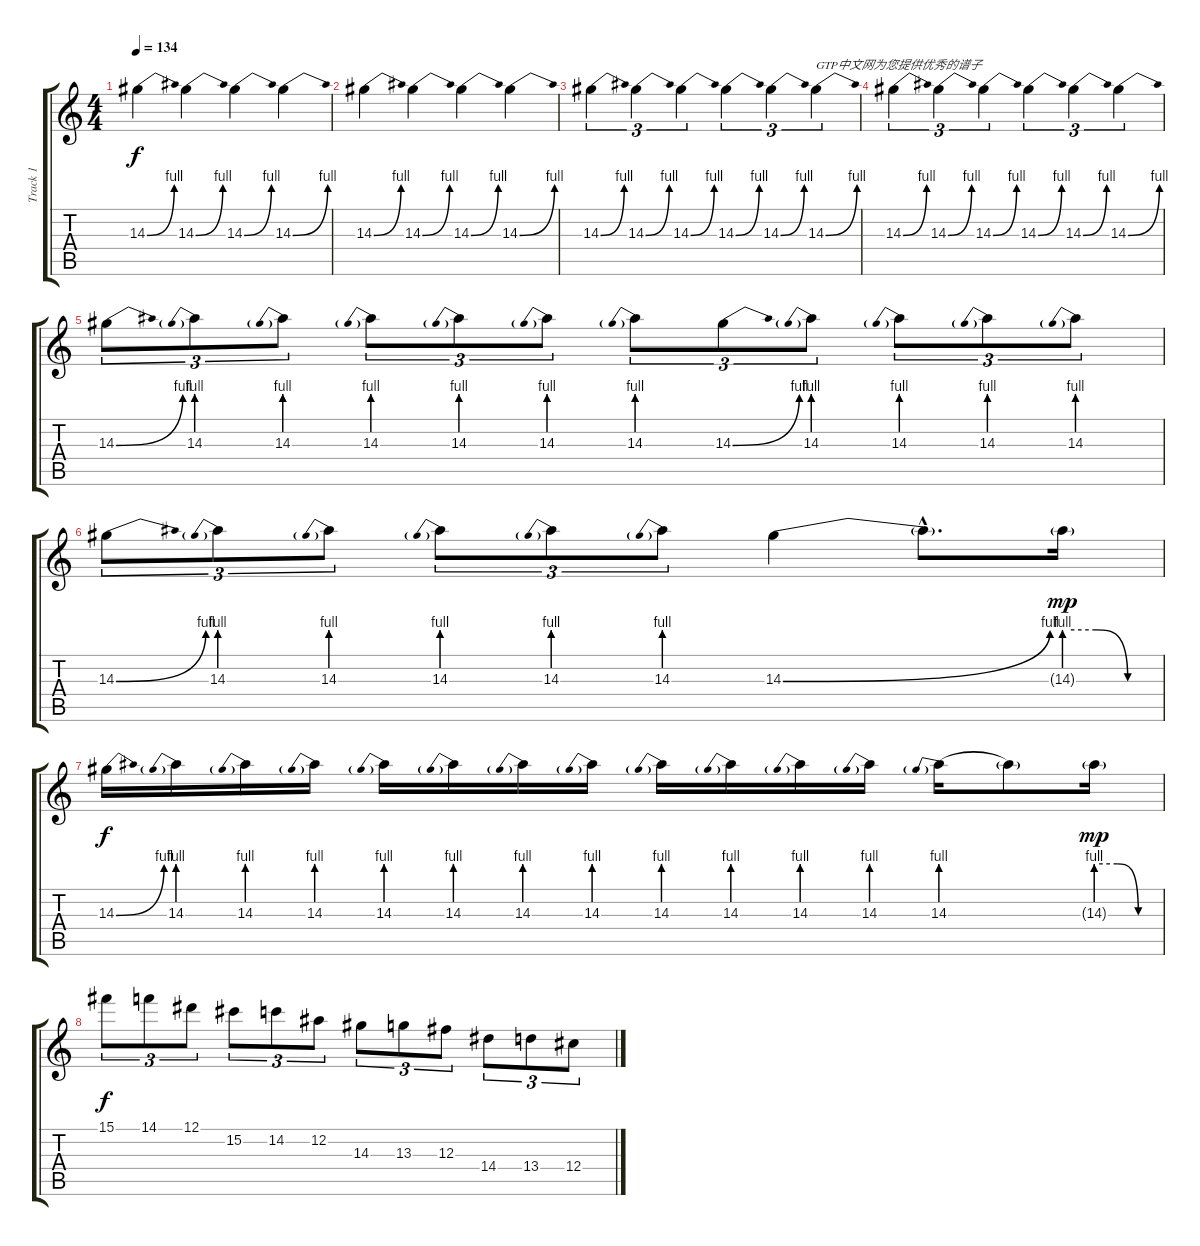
\track ("Track 1" "Track 1") {instrument overdrivenguitar}
\staff {score tabs}
\tuning (Eb4 Bb3 Gb3 Db3 Ab2 Eb2) {hide}
\ts (4 4)
\tempo 134
\clef g2
\ks c
14.3{be (bend 0 0 60 4)}.4{dy f instrument overdrivenguitar} 14.3{be (bend 0 0 60 4)}.4 14.3{be (bend 0 0 60 4)}.4 14.3{be (bend 0 0 60 4)}.4 |
14.3{be (bend 0 0 60 4)}.4 14.3{be (bend 0 0 60 4)}.4 14.3{be (bend 0 0 60 4)}.4 14.3{be (bend 0 0 60 4)}.4 |
14.3{be (bend 0 0 60 4)}.4{tu (3 2)} 14.3{be (bend 0 0 60 4)}.4{tu (3 2)} 14.3{be (bend 0 0 60 4)}.4{tu (3 2)} 14.3{be (bend 0 0 60 4)}.4{tu (3 2)} 14.3{be (bend 0 0 60 4)}.4{tu (3 2)} 14.3{be (bend 0 0 60 4)}.4{tu (3 2) txt "GTP中文网为您提供优秀的谱子"} |
14.3{be (bend 0 0 60 4)}.4{tu (3 2)} 14.3{be (bend 0 0 60 4)}.4{tu (3 2)} 14.3{be (bend 0 0 60 4)}.4{tu (3 2)} 14.3{be (bend 0 0 60 4)}.4{tu (3 2)} 14.3{be (bend 0 0 60 4)}.4{tu (3 2)} 14.3{be (bend 0 0 60 4)}.4{tu (3 2)} |
14.3{be (bend 0 0 60 4)}.8{tu (3 2)} 14.3{be (prebend 0 4 60 4)}.8{tu (3 2)} 14.3{be (prebend 0 4 60 4)}.8{tu (3 2)} 14.3{be (prebend 0 4 60 4)}.8{tu (3 2)} 14.3{be (prebend 0 4 60 4)}.8{tu (3 2)} 14.3{be (prebend 0 4 60 4)}.8{tu (3 2)} 14.3{be (prebend 0 4 60 4)}.8{tu (3 2)} 14.3{be (bend 0 0 60 4)}.8{tu (3 2)} 14.3{be (prebend 0 4 60 4)}.8{tu (3 2)} 14.3{be (prebend 0 4 60 4)}.8{tu (3 2)} 14.3{be (prebend 0 4 60 4)}.8{tu (3 2)} 14.3{be (prebend 0 4 60 4)}.8{tu (3 2)} |
14.3{be (bend 0 0 60 4)}.8{tu (3 2)} 14.3{be (prebend 0 4 60 4)}.8{tu (3 2)} 14.3{be (prebend 0 4 60 4)}.8{tu (3 2)} 14.3{be (prebend 0 4 60 4)}.8{tu (3 2)} 14.3{be (prebend 0 4 60 4)}.8{tu (3 2)} 14.3{be (prebend 0 4 60 4)}.8{tu (3 2)} 14.3{be (bend 0 0 60 4)}.4 14.3{hac t}.8{d} 14.3{be (custom 0 4 20 4 40 0 60 0) g}.16{dy mp} |
14.3{be (bend 0 0 60 4)}.16{dy f} 14.3{be (prebend 0 4 60 4)}.16 14.3{be (prebend 0 4 60 4)}.16 14.3{be (prebend 0 4 60 4)}.16 14.3{be (prebend 0 4 60 4)}.16 14.3{be (prebend 0 4 60 4)}.16 14.3{be (prebend 0 4 60 4)}.16 14.3{be (prebend 0 4 60 4)}.16 14.3{be (prebend 0 4 60 4)}.16 14.3{be (prebend 0 4 60 4)}.16 14.3{be (prebend 0 4 60 4)}.16 14.3{be (prebend 0 4 60 4)}.16 14.3{be (prebend 0 4 60 4)}.16 14.3{t}.8 14.3{be (custom 0 4 20 4 40 0 60 0) g}.16{dy mp} |
15.1.8{tu (3 2) dy f} 14.1.8{tu (3 2)} 12.1.8{tu (3 2)} 15.2.8{tu (3 2)} 14.2.8{tu (3 2)} 12.2.8{tu (3 2)} 14.3.8{tu (3 2)} 13.3.8{tu (3 2)} 12.3.8{tu (3 2)} 14.4.8{tu (3 2)} 13.4.8{tu (3 2)} 12.4.8{tu (3 2)}
